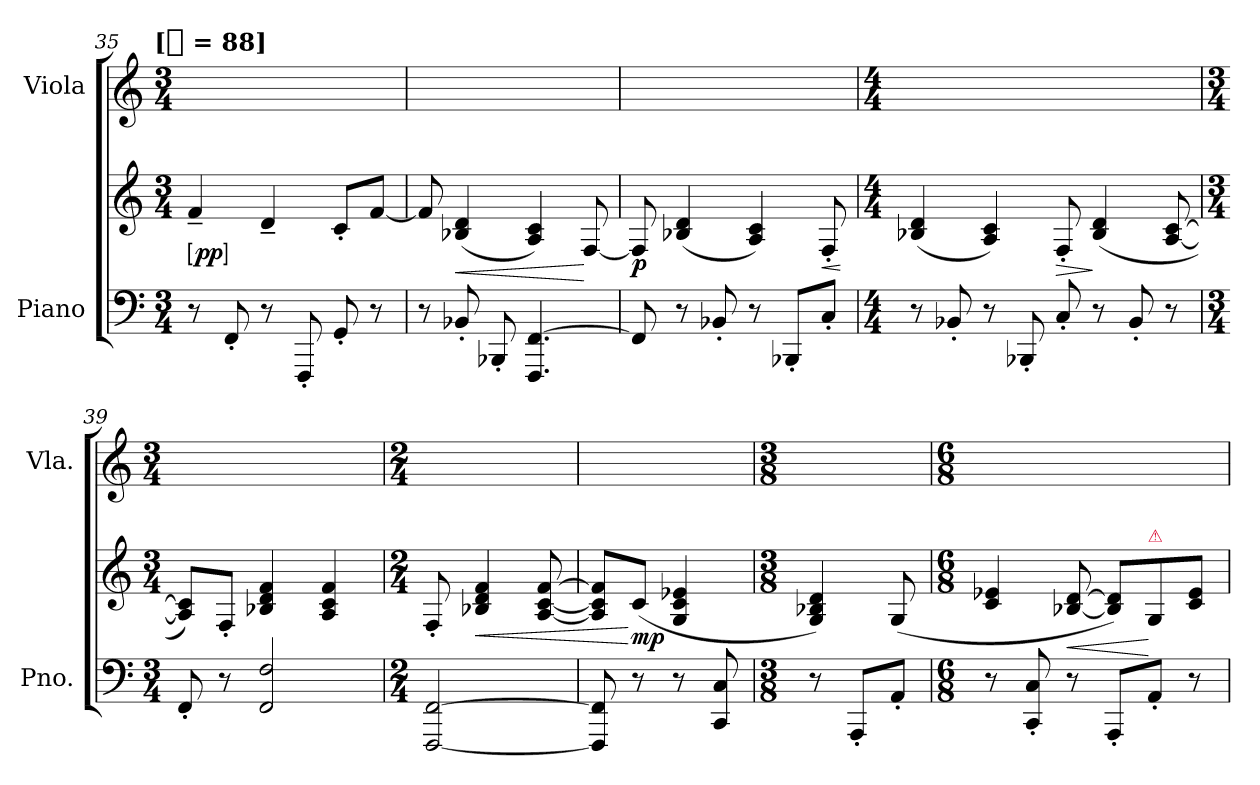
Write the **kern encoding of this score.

**kern	**kern	**dynam	**kern
*part2	*part2	*part2	*part1
*staff3	*staff2	*staff2/3	*staff1
*I"Piano	*	*	*I"Viola
*I'Pno.	*	*	*I'Vla.
*clefF4	*clefG2	*	*clefG2
*k[]	*k[]	*	*k[]
*C:	*C:	*	*C:
!!LO:TX:omd:t=[[quarter] = 88]
*M3/4	*M3/4	*	*M3/4
*MM88	*MM88	*	*MM88
=35	=35	=35	=35
!	!	!LO:DY:ed=brack	!
8r	4f~	pp	8ryy
8FF'	.	.	4ryy
8r	4d~	.	.
8FFF'	.	.	4ryy
8GG'	8c'L	.	.
8r	[8fJ	.	8ryy
=36	=36	=36	=36
8r	8f]	.	4ryy
8BB-X'	(4B-X 4d	<	.
8BBB-X'	.	.	2ryy
4.FFF [4.FF	4A 4c)	.	.
.	[8F	[	.
=37	=37	=37	=37
8FF]	8F]	p	8ryy
8r	(4B-X 4d	.	4ryy
8BB-X'	.	.	.
8r	4A 4c)	.	4ryy
8BBB-X'L	.	.	.
8C'J	8F'	<	8ryy
.	.	[	.
=38	=38	=38	=38
*M4/4	*M4/4	*	*M4/4
8r	(4B-X 4d	.	8ryy
8BB-X'	.	.	4ryy
8r	4A 4c)	.	.
8BBB-X'	.	.	8ryy
8C'	8F'	>	8ryy
8r	(4B- 4d	]	4ryy
8BB-'	.	.	.
8r	[8A [8c	.	8ryy
=39	=39	=39	=39
*M3/4	*M3/4	*	*M3/4
8FF'	8A] 8c]L)	.	8ryy
8r	8F'J	.	8ryy
2FF 2F	4B-X 4d 4f	.	4ryy
.	4A 4c 4f	.	4ryy
=40	=40	=40	=40
*M2/4	*M2/4	*	*M2/4
[2FFF [2FF	8F'	.	2ryy
.	4B-X 4d 4f	<	.
.	[8A [8c [8f	.	.
=41	=41	=41	=41
8FFF] 8FF]	8A] 8c] 8f]L	.	4ryy
8r	(8cJ	[ mp	.
8r	4G 4c 4e-X	.	4ryy
8CC 8C	.	.	.
=42	=42	=42	=42
*M3/8	*M3/8	*	*M3/8
8r	4G 4B-X 4d)	.	4ryy
8AAA'L	.	.	.
8AA'J	(8G	.	8ryy
=43	=43	=43	=43
*M6/8	*M6/8	*	*M6/8
8r	4c 4e-X	.	4.ryy
8CC' 8C'	.	.	.
8r	[8B-X [8d	<	.
8AAA'L	8B-] 8d]L)	.	4ryy
!	!LO:TX:a:color=crimson:t=⚠	!	!
8AA'J	8G	[	.
8r	8c 8e-J	.	8ryy
=	=	=	=
*-	*-	*-	*-
